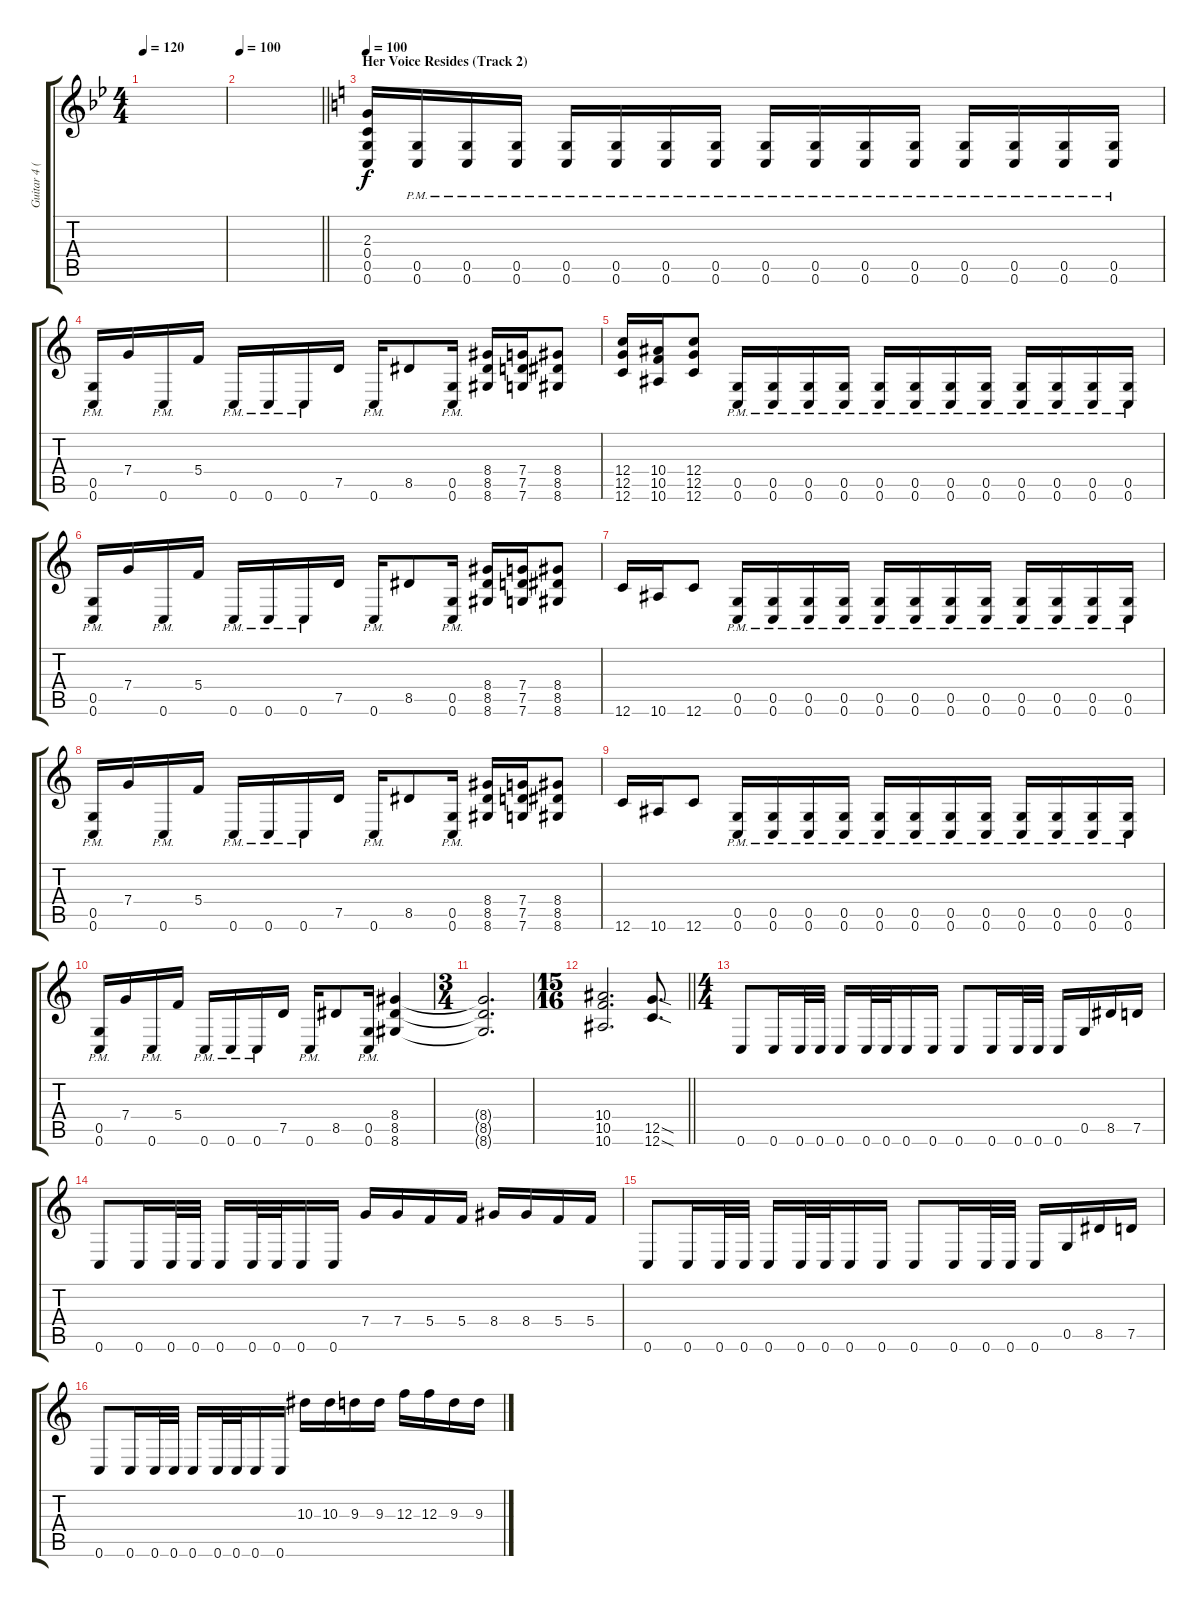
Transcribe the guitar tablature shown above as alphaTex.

\track ("Guitar 4 (Distorted- Padget)" "Guitar 4 (") {instrument distortionguitar}
\staff {score tabs}
\tuning (D4 A3 F3 C3 G2 C2) {hide}
\ts (4 4)
\tempo 120
\clef g2
\ks bb
|
\tempo 100
\barLineRight lightlight
|
\section ("" "Her Voice Resides (Track 2)")
\tempo 100
\ks c
(2.3 0.4 0.5 0.6).16 (0.5{pm} 0.6{pm}).16 (0.5{pm} 0.6{pm}).16 (0.5{pm} 0.6{pm}).16 (0.5{pm} 0.6{pm}).16 (0.5{pm} 0.6{pm}).16 (0.5{pm} 0.6{pm}).16 (0.5{pm} 0.6{pm}).16 (0.5{pm} 0.6{pm}).16 (0.5{pm} 0.6{pm}).16 (0.5{pm} 0.6{pm}).16 (0.5{pm} 0.6{pm}).16 (0.5{pm} 0.6{pm}).16 (0.5{pm} 0.6{pm}).16 (0.5{pm} 0.6{pm}).16 (0.5{pm} 0.6{pm}).16 |
(0.5{pm} 0.6{pm}).16 7.4.16 0.6{pm}.16 5.4.16 0.6{pm}.16 0.6{pm}.16 0.6{pm}.16 7.5.16 0.6{pm}.16 8.5.8 (0.5{pm} 0.6{pm}).16 (8.4 8.5 8.6).16 (7.4 7.5 7.6).16 (8.4 8.5 8.6).8 |
(12.4 12.5 12.6).16 (10.4 10.5 10.6).16 (12.4 12.5 12.6).8 (0.5{pm} 0.6{pm}).16 (0.5{pm} 0.6{pm}).16 (0.5{pm} 0.6{pm}).16 (0.5{pm} 0.6{pm}).16 (0.5{pm} 0.6{pm}).16 (0.5{pm} 0.6{pm}).16 (0.5{pm} 0.6{pm}).16 (0.5{pm} 0.6{pm}).16 (0.5{pm} 0.6{pm}).16 (0.5{pm} 0.6{pm}).16 (0.5{pm} 0.6{pm}).16 (0.5{pm} 0.6{pm}).16 |
(0.5{pm} 0.6{pm}).16 7.4.16 0.6{pm}.16 5.4.16 0.6{pm}.16 0.6{pm}.16 0.6{pm}.16 7.5.16 0.6{pm}.16 8.5.8 (0.5{pm} 0.6{pm}).16 (8.4 8.5 8.6).16 (7.4 7.5 7.6).16 (8.4 8.5 8.6).8 |
12.6.16 10.6.16 12.6.8 (0.5{pm} 0.6{pm}).16 (0.5{pm} 0.6{pm}).16 (0.5{pm} 0.6{pm}).16 (0.5{pm} 0.6{pm}).16 (0.5{pm} 0.6{pm}).16 (0.5{pm} 0.6{pm}).16 (0.5{pm} 0.6{pm}).16 (0.5{pm} 0.6{pm}).16 (0.5{pm} 0.6{pm}).16 (0.5{pm} 0.6{pm}).16 (0.5{pm} 0.6{pm}).16 (0.5{pm} 0.6{pm}).16 |
(0.5{pm} 0.6{pm}).16 7.4.16 0.6{pm}.16 5.4.16 0.6{pm}.16 0.6{pm}.16 0.6{pm}.16 7.5.16 0.6{pm}.16 8.5.8 (0.5{pm} 0.6{pm}).16 (8.4 8.5 8.6).16 (7.4 7.5 7.6).16 (8.4 8.5 8.6).8 |
12.6.16 10.6.16 12.6.8 (0.5{pm} 0.6{pm}).16 (0.5{pm} 0.6{pm}).16 (0.5{pm} 0.6{pm}).16 (0.5{pm} 0.6{pm}).16 (0.5{pm} 0.6{pm}).16 (0.5{pm} 0.6{pm}).16 (0.5{pm} 0.6{pm}).16 (0.5{pm} 0.6{pm}).16 (0.5{pm} 0.6{pm}).16 (0.5{pm} 0.6{pm}).16 (0.5{pm} 0.6{pm}).16 (0.5{pm} 0.6{pm}).16 |
(0.5{pm} 0.6{pm}).16 7.4.16 0.6{pm}.16 5.4.16 0.6{pm}.16 0.6{pm}.16 0.6{pm}.16 7.5.16 0.6{pm}.16 8.5.8 (0.5{pm} 0.6{pm}).16 (8.4 8.5 8.6).4 |
\ts (3 4)
(8.4{t} 8.5{t} 8.6{t}).2{d} |
\ts (15 16)
\barLineRight lightlight
(10.4 10.5 10.6).2{d} (12.5{sod} 12.6{sod}).8{d} |
\ts (4 4)
0.6.8 0.6.16 0.6.32 0.6.32 0.6.16 0.6.32 0.6.32 0.6.16 0.6.16 0.6.8 0.6.16 0.6.32 0.6.32 0.6.16 0.5.16 8.5.16 7.5.16 |
0.6.8 0.6.16 0.6.32 0.6.32 0.6.16 0.6.32 0.6.32 0.6.16 0.6.16 7.4.16 7.4.16 5.4.16 5.4.16 8.4.16 8.4.16 5.4.16 5.4.16 |
0.6.8 0.6.16 0.6.32 0.6.32 0.6.16 0.6.32 0.6.32 0.6.16 0.6.16 0.6.8 0.6.16 0.6.32 0.6.32 0.6.16 0.5.16 8.5.16 7.5.16 |
0.6.8 0.6.16 0.6.32 0.6.32 0.6.16 0.6.32 0.6.32 0.6.16 0.6.16 10.3.16 10.3.16 9.3.16 9.3.16 12.3.16 12.3.16 9.3.16 9.3.16
